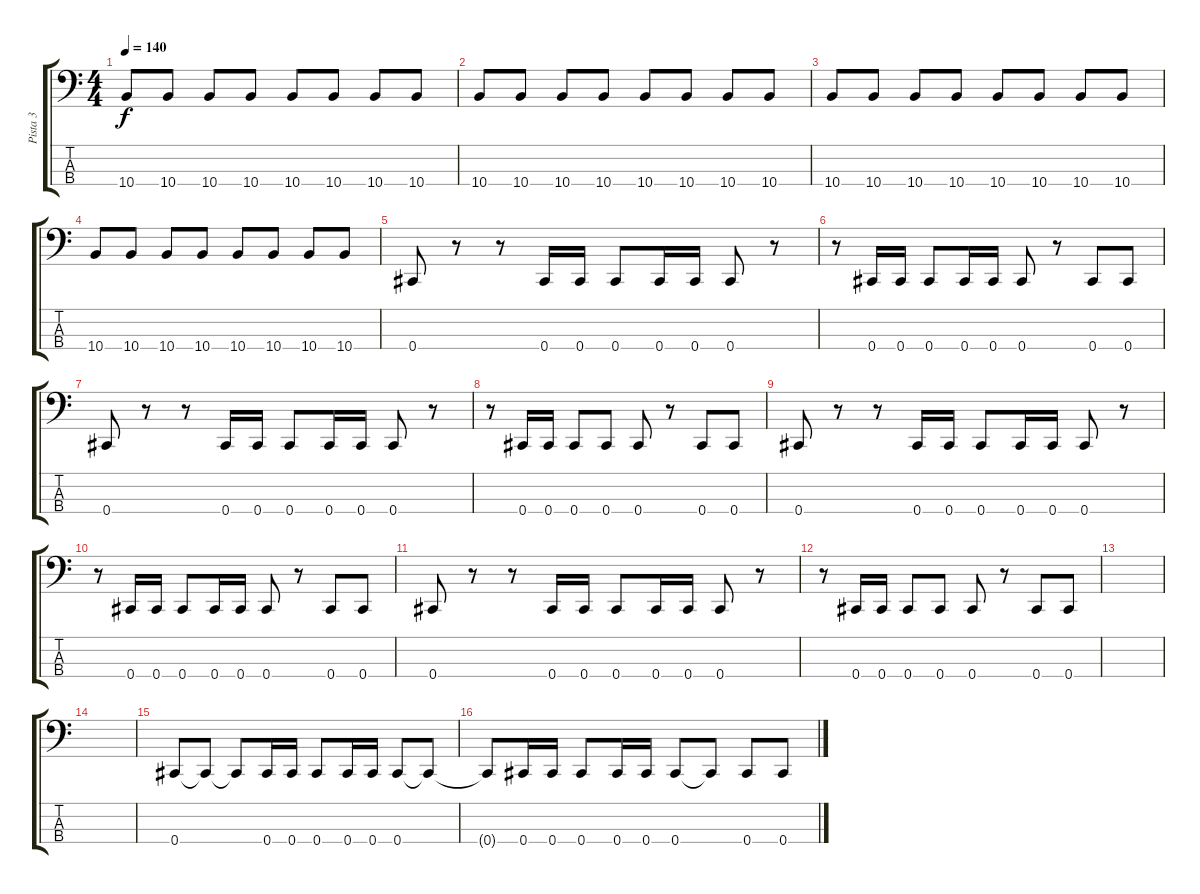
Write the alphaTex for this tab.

\track ("Pista 3" "Pista 3") {instrument electricbassfinger}
\staff {score tabs}
\tuning (Gb2 Db2 Ab1 Db1) {hide}
\ts (4 4)
\tempo 140
\clef f4
\ks c
10.4.8{dy f} 10.4.8 10.4.8 10.4.8 10.4.8 10.4.8 10.4.8 10.4.8 |
10.4.8 10.4.8 10.4.8 10.4.8 10.4.8 10.4.8 10.4.8 10.4.8 |
10.4.8 10.4.8 10.4.8 10.4.8 10.4.8 10.4.8 10.4.8 10.4.8 |
10.4.8 10.4.8 10.4.8 10.4.8 10.4.8 10.4.8 10.4.8 10.4.8 |
0.4.8 r.8 r.8 0.4.16 0.4.16 0.4.8 0.4.16 0.4.16 0.4.8 r.8 |
r.8 0.4.16 0.4.16 0.4.8 0.4.16 0.4.16 0.4.8 r.8 0.4.8 0.4.8 |
0.4.8 r.8 r.8 0.4.16 0.4.16 0.4.8 0.4.16 0.4.16 0.4.8 r.8 |
r.8 0.4.16 0.4.16 0.4.8 0.4.8 0.4.8 r.8 0.4.8 0.4.8 |
0.4.8 r.8 r.8 0.4.16 0.4.16 0.4.8 0.4.16 0.4.16 0.4.8 r.8 |
r.8 0.4.16 0.4.16 0.4.8 0.4.16 0.4.16 0.4.8 r.8 0.4.8 0.4.8 |
0.4.8 r.8 r.8 0.4.16 0.4.16 0.4.8 0.4.16 0.4.16 0.4.8 r.8 |
r.8 0.4.16 0.4.16 0.4.8 0.4.8 0.4.8 r.8 0.4.8 0.4.8 |
|
|
0.4.8 0.4{t}.8 0.4{t}.8 0.4.16 0.4.16 0.4.8 0.4.16 0.4.16 0.4.8 0.4{t}.8 |
0.4{t}.8 0.4.16 0.4.16 0.4.8 0.4.16 0.4.16 0.4.8 0.4{t}.8 0.4.8 0.4.8
